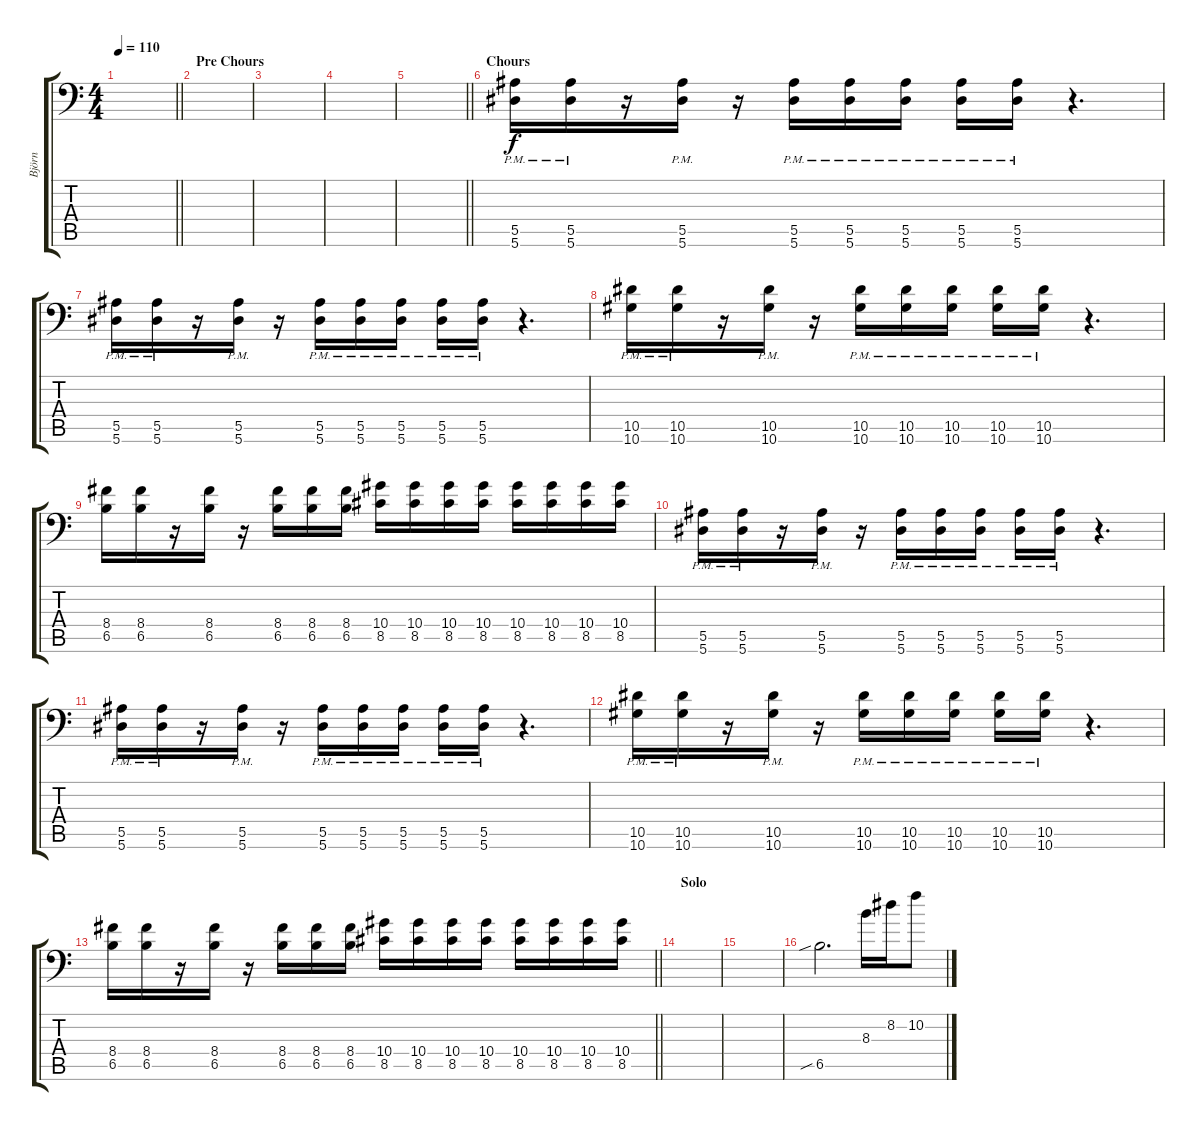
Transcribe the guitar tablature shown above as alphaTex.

\track ("Björn" "Björn") {instrument distortionguitar}
\staff {score tabs}
\tuning (C4 G3 Eb3 Bb2 F2 Bb1) {hide}
\ts (4 4)
\tempo 110
\clef f4
\barLineRight lightlight
\ks c
|
\section ("" "Pre Chours")
|
|
|
\barLineRight lightlight
|
\section ("" "Chours")
(5.5{pm} 5.6{pm}).16 (5.5{pm} 5.6{pm}).16 r.16 (5.5{pm} 5.6{pm}).16 r.16 (5.5{pm} 5.6{pm}).16 (5.5{pm} 5.6{pm}).16 (5.5{pm} 5.6{pm}).16 (5.5{pm} 5.6{pm}).16 (5.5{pm} 5.6{pm}).16 r.4{d} |
(5.5{pm} 5.6{pm}).16 (5.5{pm} 5.6{pm}).16 r.16 (5.5{pm} 5.6{pm}).16 r.16 (5.5{pm} 5.6{pm}).16 (5.5{pm} 5.6{pm}).16 (5.5{pm} 5.6{pm}).16 (5.5{pm} 5.6{pm}).16 (5.5{pm} 5.6{pm}).16 r.4{d} |
(10.5{pm} 10.6{pm}).16 (10.5{pm} 10.6{pm}).16 r.16 (10.5{pm} 10.6{pm}).16 r.16 (10.5{pm} 10.6{pm}).16 (10.5{pm} 10.6{pm}).16 (10.5{pm} 10.6{pm}).16 (10.5{pm} 10.6{pm}).16 (10.5{pm} 10.6{pm}).16 r.4{d} |
(8.4 6.5).16 (8.4 6.5).16 r.16 (8.4 6.5).16 r.16 (8.4 6.5).16 (8.4 6.5).16 (8.4 6.5).16 (10.4 8.5).16 (10.4 8.5).16 (10.4 8.5).16 (10.4 8.5).16 (10.4 8.5).16 (10.4 8.5).16 (10.4 8.5).16 (10.4 8.5).16 |
(5.5{pm} 5.6{pm}).16 (5.5{pm} 5.6{pm}).16 r.16 (5.5{pm} 5.6{pm}).16 r.16 (5.5{pm} 5.6{pm}).16 (5.5{pm} 5.6{pm}).16 (5.5{pm} 5.6{pm}).16 (5.5{pm} 5.6{pm}).16 (5.5{pm} 5.6{pm}).16 r.4{d} |
(5.5{pm} 5.6{pm}).16 (5.5{pm} 5.6{pm}).16 r.16 (5.5{pm} 5.6{pm}).16 r.16 (5.5{pm} 5.6{pm}).16 (5.5{pm} 5.6{pm}).16 (5.5{pm} 5.6{pm}).16 (5.5{pm} 5.6{pm}).16 (5.5{pm} 5.6{pm}).16 r.4{d} |
(10.5{pm} 10.6{pm}).16 (10.5{pm} 10.6{pm}).16 r.16 (10.5{pm} 10.6{pm}).16 r.16 (10.5{pm} 10.6{pm}).16 (10.5{pm} 10.6{pm}).16 (10.5{pm} 10.6{pm}).16 (10.5{pm} 10.6{pm}).16 (10.5{pm} 10.6{pm}).16 r.4{d} |
\barLineRight lightlight
(8.4 6.5).16 (8.4 6.5).16 r.16 (8.4 6.5).16 r.16 (8.4 6.5).16 (8.4 6.5).16 (8.4 6.5).16 (10.4 8.5).16 (10.4 8.5).16 (10.4 8.5).16 (10.4 8.5).16 (10.4 8.5).16 (10.4 8.5).16 (10.4 8.5).16 (10.4 8.5).16 |
\section ("" "Solo")
|
|
6.5{sib}.2{d} 8.3.16 8.2.16 10.2.8
